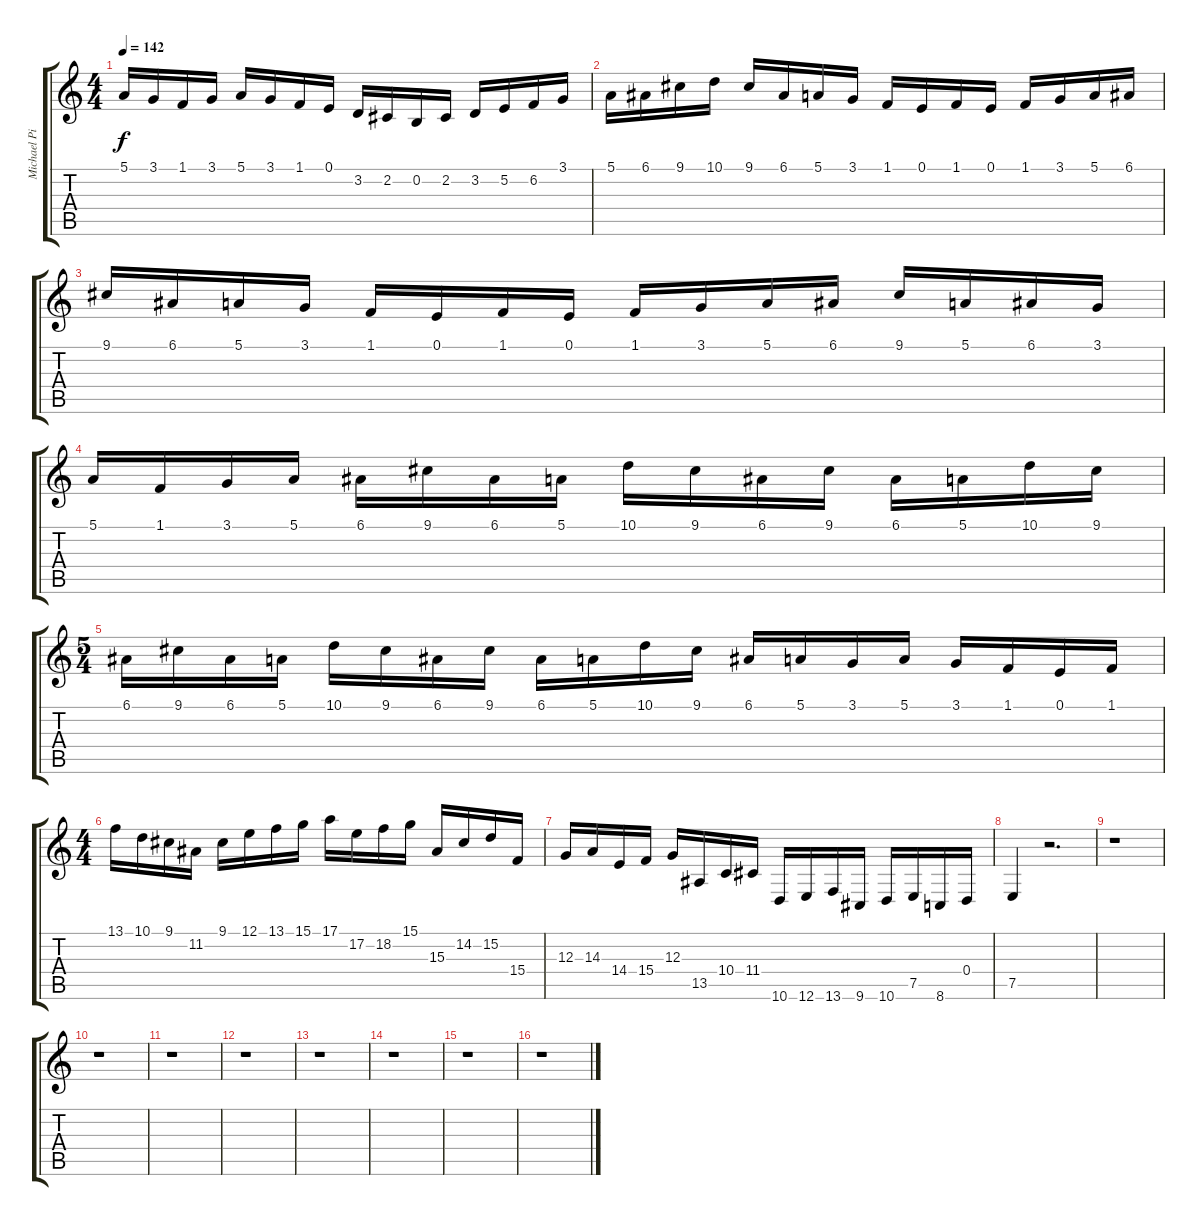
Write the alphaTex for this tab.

\track ("Michael Pinnella (lead)" "Michael Pi") {solo instrument tangoaccordion}
\staff {score tabs}
\tuning (E4 B3 G3 D3 A2 E2) {hide}
\ts (4 4)
\tempo 142
\clef g2
\ks c
5.1.16{dy f} 3.1.16 1.1.16 3.1.16 5.1.16 3.1.16 1.1.16 0.1.16 3.2.16 2.2.16 0.2.16 2.2.16 3.2.16 5.2.16 6.2.16 3.1.16 |
5.1.16 6.1.16 9.1.16 10.1.16 9.1.16 6.1.16 5.1.16 3.1.16 1.1.16 0.1.16 1.1.16 0.1.16 1.1.16 3.1.16 5.1.16 6.1.16 |
9.1.16 6.1.16 5.1.16 3.1.16 1.1.16 0.1.16 1.1.16 0.1.16 1.1.16 3.1.16 5.1.16 6.1.16 9.1.16 5.1.16 6.1.16 3.1.16 |
5.1.16 1.1.16 3.1.16 5.1.16 6.1.16 9.1.16 6.1.16 5.1.16 10.1.16 9.1.16 6.1.16 9.1.16 6.1.16 5.1.16 10.1.16 9.1.16 |
\ts (5 4)
6.1.16 9.1.16 6.1.16 5.1.16 10.1.16 9.1.16 6.1.16 9.1.16 6.1.16 5.1.16 10.1.16 9.1.16 6.1.16 5.1.16 3.1.16 5.1.16 3.1.16 1.1.16 0.1.16 1.1.16 |
\ts (4 4)
13.1.16 10.1.16 9.1.16 11.2.16 9.1.16 12.1.16 13.1.16 15.1.16 17.1.16 17.2.16 18.2.16 15.1.16 15.3.16 14.2.16 15.2.16 15.4.16 |
12.3.16 14.3.16 14.4.16 15.4.16 12.3.16 13.5.16 10.4.16 11.4.16 10.6.16 12.6.16 13.6.16 9.6.16 10.6.16 7.5.16 8.6.16 0.4.16 |
7.5.4 r.2{d} |
r.1 |
r.1 |
r.1 |
r.1 |
r.1 |
r.1 |
r.1 |
r.1
